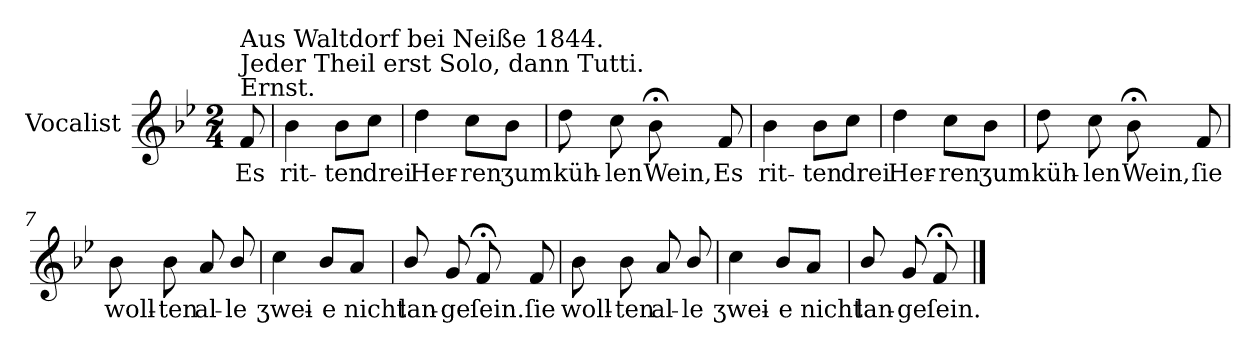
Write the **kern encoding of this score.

**kern	**text
*part1	*part1
*staff1	*staff1
*I"Vocalist	*
*k[b-e-]	*
*B-:	*
*M2/4	*
=	=
!LO:TX:a:t=Ernst.	!
!LO:TX:a:t=Jeder Theil erst Solo, dann Tutti.	!
!LO:TX:a:t=Aus Waltdorf bei Neiße 1844.	!
8f	Es
=1	=1
4b-	rit-
8b-L	-ten
8ccJ	drei
=2	=2
4dd	Her-
8ccL	-ren
8b-J	ʒum
=3	=3
8dd	küh-
8cc	-len
8b-;<	Wein,
8f	Es
=4	=4
4b-	rit-
8b-L	-ten
8ccJ	drei
=5	=5
4dd	Her-
8ccL	-ren
8b-J	ʒum
=6	=6
8dd	küh-
8cc	-len
8b-;<	Wein,
8f	ſie
=7	=7
8b-	woll-
8b-	-ten
8a	al-
8b-/	-le
=8	=8
4cc	ʒwei-
8b-L	-e
8aJ	nicht
=9	=9
8b-/	lan-
8g	-ge
8f;<	ſein.
8f	ſie
=10	=10
8b-	woll-
8b-	-ten
8a	al-
8b-/	-le
=11	=11
4cc	ʒwei-
8b-L	-e
8aJ	nicht
=12	=12
8b-/	lan-
8g	-ge
8f;<	ſein.
==	==
*-	*-
